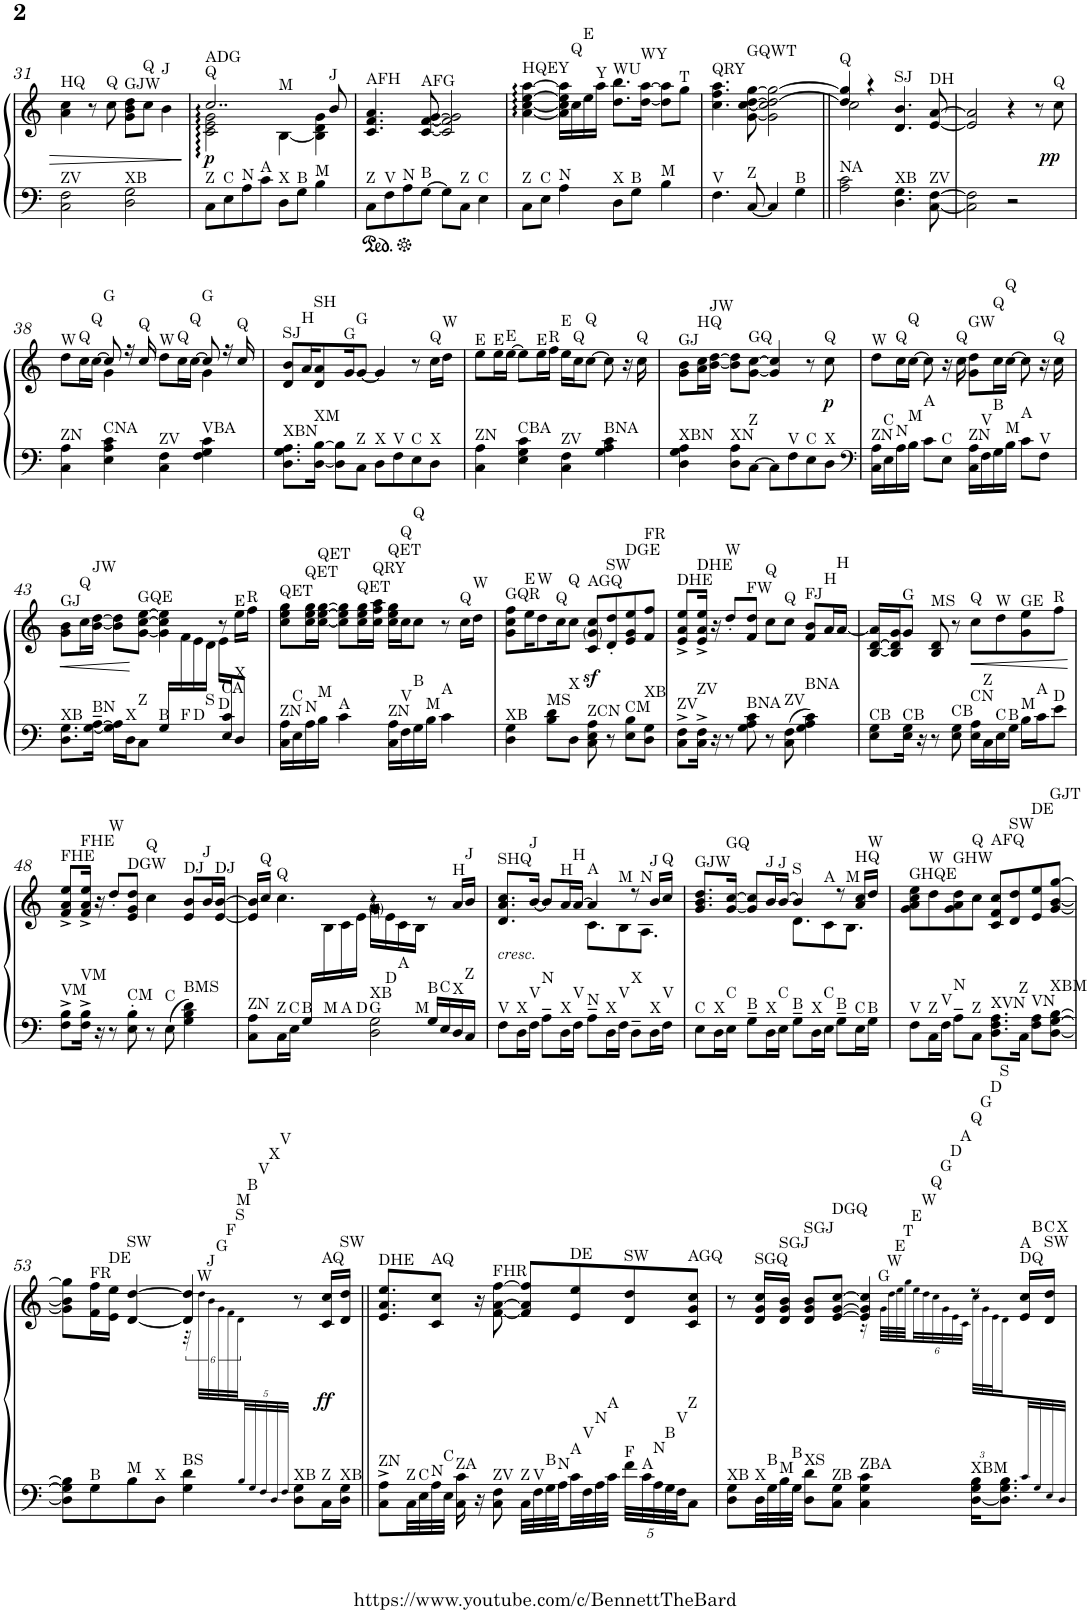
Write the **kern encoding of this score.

**kern	**kern	**dynam
*part1	*part1	*part1
*staff2	*staff1	*staff1/2
*I"Piano	*	*
*I'Pno.	*	*
!!LO:PB:g=z
*clefF4	*clefG2	*
*k[]	*k[]	*
*M4/4	*M4/4	*
=31	=31	=31
!	!LO:TX:a:t=HQ	!
!LO:TX:a:t=ZV	!	!
2C\ 2F\	4a\ 4cc\	.
.	8r	.
!	!LO:TX:a:t=Q	!
.	8cc\	.
!	!LO:TX:a:t=GJW	!
!LO:TX:a:t=XB	!	!
2D\ 2G\	8g\ 8b\ 8dd\L	.
!	!LO:TX:a:t=Q	!
.	8cc\J	.
!	!LO:TX:a:t=J	!
.	4b\	.
=32	=32	=32
*	*^	*
!	!LO:TX:a:t=Q	!	!
!	!LO:TX:a:t=ADG	!	!
!LO:TX:a:t=Z	!	!	!
!	!	!	!LO:DY:b
8C\L	2..cc/	2c\ 2e\ 2g\	p
!LO:TX:a:t=C	!	!	!
8E\	.	.	.
!LO:TX:a:t=N	!	!	!
8A\	.	.	.
!LO:TX:a:t=A	!	!	!
8c\J	.	.	.
!	!	!LO:TX:a:t=M	!
!LO:TX:a:t=X	!	!	!
8D\L	.	[4B\	.
!LO:TX:a:t=B	!	!	!
8G\J	.	.	.
!LO:TX:a:t=M	!	!	!
4B\	.	4B\] 4d\ 4g\	.
!	!LO:TX:a:t=J	!	!
.	8b/	.	.
*	*v	*v	*
=33	=33	=33
!	!LO:TX:a:t=AFH	!
!LO:TX:a:t=Z	!	!
8C\L	4.c/ 4.f/ 4.a/	.
!LO:TX:a:t=V	!	!
8F\	.	.
!LO:TX:a:t=N	!	!
8A\	.	.
!	!LO:TX:a:t=AFG	!
!LO:TX:a:t=B	!	!
[8G\J	[8c/ [8f/ [8g/	.
8G\L]	2c/] 2f/] 2g/]	.
!LO:TX:a:t=Z	!	!
8C\J	.	.
!LO:TX:a:t=C	!	!
4E\	.	.
=34	=34	=34
!	!LO:TX:a:t=HQEY	!
!LO:TX:a:t=Z	!	!
8C\L	[4a\ [4cc\ [4ee\ [4aa\	.
!LO:TX:a:t=C	!	!
8E\J	.	.
!LO:TX:a:t=N	!	!
4A\	16a\] 16cc\] 16ee\] 16aa\]LL	.
!	!LO:TX:a:t=Q	!
.	16cc\	.
!	!LO:TX:a:t=E	!
.	16ee\	.
!	!LO:TX:a:t=Y	!
.	16aa\JJ	.
!	!LO:TX:a:t=WU	!
!LO:TX:a:t=X	!	!
8D\L	8.dd\ 8.bb\L	.
!LO:TX:a:t=B	!	!
8G\J	.	.
!	!LO:TX:a:t=WY	!
.	[16dd\ [16aa\Jk	.
!LO:TX:a:t=M	!	!
4B\	8dd\] 8aa\]L	.
!	!LO:TX:a:t=T	!
.	8gg\J	.
=35	=35	=35
!	!LO:TX:a:t=QRY	!
!LO:TX:a:t=V	!	!
4.F\	4.cc\ 4.ff\ 4.aa\	.
!	!LO:TX:a:t=GQWT	!
!LO:TX:a:t=Z	!	!
[8C/	[8g\ [8cc\ [8dd\ [8gg\	.
4C/]	2g\] 2cc\] 2dd\_ 2gg\_	.
!LO:TX:a:t=B	!	!
4G\	.	.
=36||	=36||	=36||
*k[]	*k[]	*
*	*^	*
!	!LO:TX:a:t=Q	!	!
!LO:TX:a:t=NA	!	!	!
2A\ 2c\	4dd/] 4gg/]	2cc\	.
.	4r	.	.
!	!LO:TX:a:t=SJ	!	!
!LO:TX:a:t=XB	!	!	!
4.D\ 4.G\	4.d/ 4.b/	2ryy	.
!	!LO:TX:a:t=DH	!	!
!LO:TX:a:t=ZV	!	!	!
[8C\ [8F\	[8e/ [8a/	.	.
*	*v	*v	*
=37	=37	=37
2C\] 2F\]	2e/] 2a/]	.
2r	4r	.
.	8r	.
!	!LO:TX:a:t=Q	!
!	!	!LO:DY:b
.	8cc\	pp
!!LO:LB:g=z
=38	=38	=38
*	*^	*
!	!LO:TX:a:t=W	!	!
!LO:TX:a:t=ZN	!	!	!
4C\ 4A\	8dd\L	4ryy	.
!	!LO:TX:a:t=Q	!	!
.	16cc\L	.	.
!	!LO:TX:a:t=Q	!	!
.	[16cc\JJ	.	.
!	!LO:TX:a:t=G	!	!
!LO:TX:a:t=CNA	!	!	!
4E\ 4A\ 4c\	8cc/]	4g\	.
.	16r	.	.
!	!LO:TX:a:t=Q	!	!
.	16cc/	.	.
!	!LO:TX:a:t=W	!	!
!LO:TX:a:t=ZV	!	!	!
4C\ 4F\	8dd\L	4ryy	.
!	!LO:TX:a:t=Q	!	!
.	16cc\L	.	.
!	!LO:TX:a:t=Q	!	!
.	[16cc\JJ	.	.
!	!LO:TX:a:t=G	!	!
!LO:TX:a:t=VBA	!	!	!
4F\ 4G\ 4c\	8cc/]	4g\	.
.	16r	.	.
!	!LO:TX:a:t=Q	!	!
.	16cc/	.	.
*	*v	*v	*
=39	=39	=39
!	!LO:TX:a:t=SJ	!
!LO:TX:a:t=XBN	!	!
8.D\ 8.G\ 8.A\L	8d/ 8b/L	.
!	!LO:TX:a:t=H	!
.	16a/K	.
!	!LO:TX:a:t=SH	!
!LO:TX:a:t=XM	!	!
[16D\ [16B\Jk	8d/ 8a/	.
8D\] 8B\]L	.	.
!	!LO:TX:a:t=G	!
.	16g/K	.
!	!LO:TX:a:t=G	!
!LO:TX:a:t=Z	!	!
8C\J	[8g/J	.
!LO:TX:a:t=X	!	!
8D\L	4g/]	.
!LO:TX:a:t=V	!	!
8F\	.	.
!LO:TX:a:t=C	!	!
8E\	8r	.
!	!LO:TX:a:t=Q	!
!LO:TX:a:t=X	!	!
8D\J	16cc\LL	.
!	!LO:TX:a:t=W	!
.	16dd\JJ	.
=40	=40	=40
!	!LO:TX:a:t=E	!
!LO:TX:a:t=ZN	!	!
4C\ 4A\	8ee\L	.
!	!LO:TX:a:t=E	!
.	16ee\L	.
!	!LO:TX:a:t=E	!
.	[16ee\JJ	.
!LO:TX:a:t=CBA	!	!
4E\ 4G\ 4c\	8ee\L]	.
!	!LO:TX:a:t=E	!
.	16ee\L	.
!	!LO:TX:a:t=R	!
.	16ff\JJ	.
!	!LO:TX:a:t=E	!
!LO:TX:a:t=ZV	!	!
4C\ 4F\	16ee\LL	.
!	!LO:TX:a:t=Q	!
.	16cc\J	.
!	!LO:TX:a:t=Q	!
.	[8cc\J	.
!LO:TX:a:t=BNA	!	!
4G\ 4A\ 4c\	8cc\]	.
.	16r	.
!	!LO:TX:a:t=Q	!
.	16cc\	.
=41	=41	=41
!	!LO:TX:a:t=GJ	!
!LO:TX:a:t=XBN	!	!
4D\ 4G\ 4A\	8g\ 8b\L	.
!	!LO:TX:a:t=HQ	!
.	16a\ 16cc\L	.
!	!LO:TX:a:t=JW	!
.	[16b\ [16dd\JJ	.
!LO:TX:a:t=XN	!	!
8D\ 8A\L	8b\] 8dd\]L	.
!	!LO:TX:a:t=GQ	!
!LO:TX:a:t=Z	!	!
[8C\J	[8g\ [8cc\J	.
8C\L]	4g/] 4cc/]	.
!LO:TX:a:t=V	!	!
8F\	.	.
!LO:TX:a:t=C	!	!
8E\	8r	.
!	!LO:TX:a:t=Q	!
!LO:TX:a:t=X	!	!
!	!	!LO:DY:b
8D\J	8cc\	p
=42	=42	=42
*clefF4	*	*
!	!LO:TX:a:t=W	!
!LO:TX:a:t=ZN	!	!
16C\ 16A\LL	8dd\L	.
!LO:TX:a:t=C	!	!
16E\	.	.
!	!LO:TX:a:t=Q	!
!LO:TX:a:t=N	!	!
16A\	16cc\L	.
!	!LO:TX:a:t=Q	!
!LO:TX:a:t=M	!	!
16B\JJ	[16cc\JJ	.
!LO:TX:a:t=A	!	!
8c\L	8cc\]	.
!LO:TX:a:t=C	!	!
8E\J	16r	.
!	!LO:TX:a:t=Q	!
.	16cc\	.
!	!LO:TX:a:t=GW	!
!LO:TX:a:t=ZN	!	!
16C\ 16A\LL	8g\ 8dd\L	.
!LO:TX:a:t=V	!	!
16F\	.	.
!	!LO:TX:a:t=Q	!
!LO:TX:a:t=B	!	!
16G\	16cc\L	.
!	!LO:TX:a:t=Q	!
!LO:TX:a:t=M	!	!
16B\JJ	[16cc\JJ	.
!LO:TX:a:t=A	!	!
8c\L	8cc\]	.
!LO:TX:a:t=V	!	!
8F\J	16r	.
!	!LO:TX:a:t=Q	!
.	16cc\	.
!!LO:LB:g=z
=43	=43	=43
!	!LO:TX:a:t=GJ	!
!LO:TX:a:t=XB	!	!
!	!	!LO:HP:b
*	*^	*
8.D\ 8.G\L	8g\ 8b\L	16ryy	<
!	!LO:TX:a:t=Q	!	!
*	*v	*v	*
.	16cc\L	.
!	!LO:TX:a:t=JW	!
!LO:TX:a:t=BN	!	!
[16G\~ [16A\~Jk	[16b\ [16dd\JJ	.
16G\] 16A\]LL	8b\] 8dd\]L	.
!LO:TX:a:t=X	!	!
16D\J	.	.
!	!LO:TX:a:t=GQE	!
!LO:TX:a:t=Z	!	!
8C\J	[8g\ [8cc\ [8ee\J	[
!LO:TX:a:t=B	!	!
16G/LL	4g\] 4cc\] 4ee\]	.
*	*^	*
!LO:TX:a:t=F	!	!	!
16ryy	.	16f\	.
!LO:TX:a:t=D	!	!	!
16ryy	.	16e\	.
!LO:TX:a:t=S	!	!	!
16ryy	.	16d\JJ	.
!LO:TX:a:t=D	!	!	!
16ryy	8r	16e\LL	.
!LO:TX:a:t=CA	!	!	!
16E/ 16c/J	.	8.ryy	.
!	!LO:TX:a:t=E	!	!
!LO:TX:a:t=X	!	!	!
8D/J	16ee\LL	.	.
!	!LO:TX:a:t=R	!	!
.	16ff\JJ	.	.
*	*v	*v	*
=44	=44	=44
!	!LO:TX:a:t=QET	!
!LO:TX:a:t=ZN	!	!
16C\ 16A\LL	8cc\ 8ee\ 8gg\L	.
!LO:TX:a:t=C	!	!
16E\	.	.
!	!LO:TX:a:t=QET	!
!LO:TX:a:t=N	!	!
16A\	16cc\ 16ee\ 16gg\L	.
!	!LO:TX:a:t=QET	!
!LO:TX:a:t=M	!	!
16B\JJ	[16cc\ [16ee\ [16gg\JJ	.
!LO:TX:a:t=A	!	!
4c\	8cc\] 8ee\] 8gg\]L	.
!	!LO:TX:a:t=QET	!
.	16cc\ 16ee\ 16gg\L	.
!	!LO:TX:a:t=QRY	!
.	16cc\ 16ff\ 16aa\JJ	.
!	!LO:TX:a:t=QET	!
!LO:TX:a:t=ZN	!	!
16C\ 16A\LL	16cc\ 16ee\ 16gg\LL	.
!	!LO:TX:a:t=Q	!
!LO:TX:a:t=V	!	!
16F\	16cc\J	.
!	!LO:TX:a:t=Q	!
!LO:TX:a:t=B	!	!
16G\	8cc\J	.
!LO:TX:a:t=M	!	!
16B\JJ	.	.
!LO:TX:a:t=A	!	!
4c\	8r	.
!	!LO:TX:a:t=Q	!
.	16cc\LL	.
!	!LO:TX:a:t=W	!
.	16dd\JJ	.
=45	=45	=45
!	!LO:TX:a:t=GQR	!
!LO:TX:a:t=XB	!	!
4D\ 4G\	8g\ 8cc\ 8ff\L	.
!	!LO:TX:a:t=E	!
.	16ee\K	.
!	!LO:TX:a:t=W	!
.	8dd\	.
!LO:TX:a:t=MS	!	!
8B\ 8d\L	.	.
!	!LO:TX:a:t=Q	!
.	16cc\K	.
!	!LO:TX:a:t=Q	!
!LO:TX:a:t=X	!	!
8D\J	8cc\J	.
!	!LO:TX:a:t=AGQ	!
!LO:TX:a:t=ZCN	!	!
8C\ 8E\ 8A\	8c/z< 8g/z< 8cc/z<L	.
!	!LO:TX:a:t=SW	!
8r	8d/' 8dd/'	.
!	!LO:TX:a:t=DGE	!
!LO:TX:a:t=CM	!	!
8E\ 8B\L	8e/ 8g/ 8ee/	.
!	!LO:TX:a:t=FR	!
!LO:TX:a:t=XB	!	!
8D\ 8G\J	8f/ 8ff/J	.
=46	=46	=46
!	!LO:TX:a:t=DHE	!
!LO:TX:a:t=ZV	!	!
8C\^ 8F\^L	8e/^ 8a/^ 8ee/^L	.
!	!LO:TX:a:t=DHE	!
!LO:TX:a:t=ZV	!	!
16C\^ 16F\^Jk	16e/^ 16a/^ 16ee/^Jk	.
16r	16r	.
!	!LO:TX:a:t=W	!
8r	8dd'/L	.
!	!LO:TX:a:t=FW	!
!LO:TX:a:t=BNA	!	!
8G\ 8A\ 8c\	8f/ 8dd/J	.
!	!LO:TX:a:t=Q	!
8r	8cc\L	.
!	!LO:TX:a:t=Q	!
!LO:TX:a:t=ZV	!	!
8C\ 8F\	8cc\J	.
!	!LO:TX:a:t=FJ	!
!LO:TX:a:t=BNA	!	!
4G\' 4A\' 4c\'	8f/ 8b/L	.
!	!LO:TX:a:t=H	!
.	16a/L	.
!	!LO:TX:a:t=H	!
.	[16a/JJ	.
=47	=47	=47
!LO:TX:a:t=CB	!	!
8E\ 8G\L	[16B/ [16d/ 16a/]LL	.
.	16B/] 16d/] 16g/J	.
!	!LO:TX:a:t=G	!
!LO:TX:a:t=CB	!	!
16E\ 16G\Jk	8g/J	.
16r	.	.
!	!LO:TX:a:t=MS	!
8r	8B/ 8d/	.
!LO:TX:a:t=CB	!	!
8E\ 8G\	8r	.
!	!LO:TX:a:t=Q	!
!LO:TX:a:t=CN	!	!
!	!	!LO:HP:b
16E\ 16A\LL	8cc\L	<
!LO:TX:a:t=Z	!	!
16C\	.	.
!	!LO:TX:a:t=W	!
!LO:TX:a:t=C	!	!
16E\	8dd\	.
!LO:TX:a:t=B	!	!
16G\JJ	.	.
!	!LO:TX:a:t=GE	!
!LO:TX:a:t=M	!	!
16B\LL	8g\ 8ee\	.
!LO:TX:a:t=A	!	!
16c\J	.	.
!	!LO:TX:a:t=R	!
!LO:TX:a:t=D	!	!
8e\J	8ff\J	.
.	.	[
!!LO:LB:g=z
=48	=48	=48
!	!LO:TX:a:t=FHE	!
!LO:TX:a:t=VM	!	!
8F\^ 8B\^L	8f/^ 8a/^ 8ee/^L	.
!	!LO:TX:a:t=FHE	!
!LO:TX:a:t=VM	!	!
16F\^ 16B\^Jk	16f/^ 16a/^ 16ee/^Jk	.
16r	16r	.
!	!LO:TX:a:t=W	!
8r	8dd'/L	.
!	!LO:TX:a:t=DGW	!
!LO:TX:a:t=CM	!	!
8E\' 8B\'	8e/ 8g/ 8dd/J	.
!	!LO:TX:a:t=Q	!
8r	4cc\	.
!LO:TX:a:t=C	!	!
8E\	.	.
!	!LO:TX:a:t=DJ	!
!LO:TX:a:t=BMS	!	!
4G\' 4B\' 4d\'	8e/ 8b/L	.
!	!LO:TX:a:t=J	!
.	16b/L	.
!	!LO:TX:a:t=DJ	!
.	[16e/ [16b/JJ	.
=49	=49	=49
*^	*^	*
!LO:TX:a:t=ZN	!	!	!	!
*^	*	*	*	*
*	*	*^	*	*	*
*	*	*	*^	*	*	*
*	*	*	*	*^	*	*	*
*	*	*	*	*	*^	*	*	*
8C\ 8A\L	2ryy	4.ryy	4..ryy	2ryy	2ryy	2ryy	16e/] 16b/]LL	16ryy	.
!	!	!	!	!	!	!	!LO:TX:a:t=Q	!	!
*	*	*	*	*	*	*	*v	*v	*
.	.	.	.	.	.	.	16cc/JJ	.
!	!	!	!	!	!	!	!LO:TX:a:t=Q	!
!LO:TX:a:t=Z	!	!	!	!	!	!	!	!
16C\L	.	.	.	.	.	.	4.cc\	.
!LO:TX:a:t=C	!	!	!	!	!	!	!	!
16E\JJ	.	.	.	.	.	.	.	.
!LO:TX:a:t=B	!	!	!	!	!	!	!	!
16G/LL	.	.	.	.	.	.	.	.
*	*	*	*	*	*	*	*^	*
!LO:TX:a:t=M	!	!	!	!	!	!	!	!	!
4..ryy	.	.	.	.	.	.	.	16B\	.
!	!	!LO:TX:a:t=A	!	!	!	!	!	!	!
.	.	2ryy	.	.	.	.	.	16c\	.
!	!	!	!LO:TX:a:t=D	!	!	!	!	!	!
.	.	.	2ryy	.	.	.	.	16e\JJ	.
!	!LO:TX:a:t=G	!	!	!	!	!	!	!	!
!	!LO:TX:a:t=XB	!	!	!	!	!	!	!	!
.	2D\ 2G\	.	.	16ryy	8ryy	8.ryy	4r	16gni\LL	.
!	!	!	!	!LO:TX:a:t=D	!	!	!	!	!
.	.	.	.	4..ryy	.	.	.	16e\	.
!	!	!	!	!	!LO:TX:a:t=A	!	!	!	!
.	.	.	.	.	4.ryy	.	.	16c\	.
!	!	!	!	!	!	!LO:TX:a:t=M	!	!	!
.	.	.	.	.	.	4ryy	.	16B\JJ	.
!LO:TX:a:t=B	!	!	!	!	!	!	!	!	!
16G/LL	.	.	.	.	.	.	8r	4ryy	.
!LO:TX:a:t=C	!	!	!	!	!	!	!	!	!
16E/	.	.	.	.	.	.	.	.	.
!	!	!	!	!	!	!	!LO:TX:a:t=H	!	!
!LO:TX:a:t=X	!	!	!	!	!	!	!	!	!
16D/	.	8ryy	.	.	.	.	16a/LL	.	.
!	!	!	!	!	!	!	!LO:TX:a:t=J	!	!
!LO:TX:a:t=Z	!	!	!	!	!	!	!	!	!
16C/JJ	.	.	16ryy	.	.	16ryy	16b/JJ	.	.
*v	*v	*v	*v	*v	*v	*v	*	*	*
=50	=50	=50	=50
*k[]	*k[]	*	*
*^	*	*	*
*	*^	*	*	*
*	*	*^	*	*	*
*	*	*	*^	*	*	*
*	*	*	*	*^	*	*	*
*	*	*	*	*	*^	*	*	*
!	!	!	!	!	!	!	!LO:TX:a:t=SHQ	!	!
!	!	!	!	!	!	!	!LO:TX:b:i:t=cresc.	!	!
!LO:TX:a:t=V	!	!	!	!	!	!	!	!	!
*v	*v	*v	*v	*v	*v	*v	*	*	*
8F\L	8.d/ 8.a/ 8.cc/L	2ryy	.
!LO:TX:a:t=X	!	!	!
16D\L	.	.	.
!	!LO:TX:a:t=J	!	!
!LO:TX:a:t=V	!	!	!
16F\JJ	[16b/Jk	.	.
!LO:TX:a:t=N	!	!	!
8A~\L	8b/L]	.	.
!	!LO:TX:a:t=H	!	!
!LO:TX:a:t=X	!	!	!
16D\L	16a/L	.	.
!	!LO:TX:a:t=H	!	!
!LO:TX:a:t=V	!	!	!
16F\JJ	[16a/JJ	.	.
!	!LO:TX:a:t=A	!	!
!LO:TX:a:t=N	!	!	!
8A~\L	4a/]	8.c\L	.
!LO:TX:a:t=X	!	!	!
16D\L	.	.	.
!	!	!LO:TX:a:t=M	!
!LO:TX:a:t=V	!	!	!
16F\JJ	.	8B\	.
!LO:TX:a:t=X	!	!	!
8D~\L	8r	.	.
!	!	!LO:TX:a:t=N	!
.	.	8.A\J	.
!	!LO:TX:a:t=J	!	!
!LO:TX:a:t=X	!	!	!
16D\L	16b/LL	.	.
!	!LO:TX:a:t=Q	!	!
!LO:TX:a:t=V	!	!	!
16F\JJ	16cc/JJ	.	.
=51	=51	=51	=51
!	!LO:TX:a:t=GJW	!	!
!LO:TX:a:t=C	!	!	!
8E\L	8.g/ 8.b/ 8.dd/L	2ryy	.
!LO:TX:a:t=X	!	!	!
16D\L	.	.	.
!	!LO:TX:a:t=GQ	!	!
!LO:TX:a:t=C	!	!	!
16E\JJ	[16g/ [16cc/Jk	.	.
!LO:TX:a:t=B	!	!	!
8G~\L	8g/] 8cc/]L	.	.
!	!LO:TX:a:t=J	!	!
!LO:TX:a:t=X	!	!	!
16D\L	16b/L	.	.
!	!LO:TX:a:t=J	!	!
!LO:TX:a:t=C	!	!	!
16E\JJ	[16b/JJ	.	.
!	!LO:TX:a:t=S	!	!
!LO:TX:a:t=B	!	!	!
8G~\L	4b/]	8.d\L	.
!LO:TX:a:t=X	!	!	!
16D\L	.	.	.
!	!	!LO:TX:a:t=A	!
!LO:TX:a:t=C	!	!	!
16E\JJ	.	8c\	.
!LO:TX:a:t=B	!	!	!
8G~\L	8r	.	.
!	!	!LO:TX:a:t=M	!
.	.	8.B\J	.
!	!LO:TX:a:t=HQ	!	!
!LO:TX:a:t=C	!	!	!
16E\L	16a/ 16cc/LL	.	.
!	!LO:TX:a:t=W	!	!
!LO:TX:a:t=B	!	!	!
16G\JJ	16dd/JJ	.	.
*	*v	*v	*
=52	=52	=52
!	!LO:TX:a:t=GHQE	!
!LO:TX:a:t=V	!	!
8F\L	8g\ 8a\ 8cc\ 8ee\L	.
!	!LO:TX:a:t=W	!
!LO:TX:a:t=Z	!	!
16C\L	8dd\	.
!LO:TX:a:t=V	!	!
16F\JJ	.	.
!	!LO:TX:a:t=GHW	!
!LO:TX:a:t=N	!	!
8A~\L	8g\ 8a\ 8dd\	.
!	!LO:TX:a:t=Q	!
!LO:TX:a:t=Z	!	!
8C\J	8cc\J	.
!	!LO:TX:a:t=AFQ	!
!LO:TX:a:t=XVN	!	!
8.D\ 8.F\ 8.A\L	8c/ 8f/ 8cc/L	.
!	!LO:TX:a:t=SW	!
.	8d/ 8dd/	.
!LO:TX:a:t=Z	!	!
16C\Jk	.	.
!	!LO:TX:a:t=DE	!
!LO:TX:a:t=VN	!	!
8F\ 8A\L	8e/ 8ee/	.
!	!LO:TX:a:t=GJT	!
!LO:TX:a:t=XBM	!	!
[8D\ [8G\ [8B\J	[8g/ [8b/ [8gg/J	.
!!LO:LB:g=z
=53	=53	=53
*^	*^	*
*	*	*	*^	*
*	*	*	*	*^	*
*	*	*	*	*	*^	*
*	*	*	*	*	*	*^	*
8ryy	8D\] 8G\] 8B\]L	8g\] 8b\] 8gg\]L	2ryy	5%2ryy	5%2ryy	5%2..ryy	5%2ryy	.
!	!	!LO:TX:a:t=FR	!	!	!	!	!	!
!	!LO:TX:a:t=B	!	!	!	!	!	!	!
.	8G\	16f\ 16ff\L	.	.	.	.	.	.
!	!	!LO:TX:a:t=DE	!	!	!	!	!	!
.	.	16e\ 16ee\JJ	.	.	.	.	.	.
!	!	!LO:TX:a:t=SW	!	!	!	!	!	!
!	!LO:TX:a:t=M	!	!	!	!	!	!	!
.	8B\	[<4d/ [>4dd/	.	.	.	.	.	.
!	!LO:TX:a:t=X	!	!	!	!	!	!	!
.	8D\J	.	.	.	.	.	.	.
.	.	.	.	5ryy	5ryy	.	5ryy	.
!	!LO:TX:a:t=BS	!	!	!	!	!	!	!
.	4G\ 4d\	4d/] 4dd/]	48r	.	.	.	.	.
!	!	!	!LO:TX:a:t=W	!	!	!	!	!
.	.	.	48dd!\LLL	.	.	.	.	.
!	!	!	!LO:TX:a:t=J	!	!	!	!	!
.	.	.	48b!\	.	.	.	.	.
!	!	!	!LO:TX:a:t=G	!	!	!	!	!
.	.	.	48g!\	.	.	.	.	.
!	!	!	!LO:TX:a:t=F	!	!	!	!	!
.	.	.	48f!\	.	.	.	.	.
.	.	.	.	20ryy	20.ryy	.	10ryy	.
!	!	!	!LO:TX:a:t=S	!	!	!	!	!
.	.	.	48d!\	.	.	.	.	.
*Xbrackettup	*	*	*	*	*	*	*	*
!	!	!	!LO:TX:a:t=M	!	!	!	!	!
40B!/	.	.	4.ryy	.	.	.	.	.
!	!	!	!	!LO:TX:a:t=B	!	!	!	!
40G!/	.	.	.	5..ryy	.	.	.	.
!	!	!	!	!	!LO:TX:a:t=V	!	!	!
40F!/	.	.	.	.	5ryy	.	.	.
!	!	!	!	!	!	!LO:TX:a:t=X	!	!
40D!/	.	.	.	.	.	5.ryy	40ryy	.
!	!	!	!	!	!	!	!LO:TX:a:t=V	!
40F!/JJJ	.	.	.	.	.	.	5ryy	.
!LO:TX:a:t=XB	!	!	!	!	!	!	!	!
4ryy	8D\ 8G\L	8r	.	.	.	.	.	.
*	*	*clefX	*	*	*	*	*	*
!	!	!LO:TX:a:t=AQ	!	!	!	!	!	!
!	!LO:TX:a:t=Z	!	!	!	!	!	!	!
!	!	!	!	!	!	!	!	!LO:DY:b
.	16C\L	16c/ 16cc/LL	.	.	10ryy	.	.	ff
.	.	.	.	.	.	.	20.ryy	.
!	!	!LO:TX:a:t=SW	!	!	!	!	!	!
!	!LO:TX:a:t=XB	!	!	!	!	!	!	!
.	16D\ 16G\JJ	16d/ 16dd/JJ	.	.	.	.	.	.
.	.	.	.	.	40ryy	.	.	.
*v	*v	*	*	*	*	*	*	*
*	*v	*v	*v	*v	*v	*v	*
=54||	=54||	=54||
*k[]	*k[]	*
*^	*^	*
*	*	*	*^	*
*	*	*	*	*^	*
*	*	*	*	*	*^	*
*	*	*	*	*	*	*^	*
!	!	!LO:TX:a:t=DHE	!	!	!	!	!	!
!LO:TX:a:t=ZN	!	!	!	!	!	!	!	!
*v	*v	*	*	*	*	*	*	*
*	*v	*v	*v	*v	*v	*v	*
8C\^ 8A\^L	8.e/ 8.a/ 8.ee/L	.
!LO:TX:a:t=Z	!	!
32C\LL	.	.
!LO:TX:a:t=C	!	!
32E\	.	.
!	!LO:TX:a:t=AQ	!
!LO:TX:a:t=N	!	!
32A\	8c/ 8cc/J	.
!LO:TX:a:t=C	!	!
32E\JJJ	.	.
!LO:TX:a:t=ZA	!	!
16C\ 16c\	.	.
16r	16r	.
!	!LO:TX:a:t=FHR	!
!LO:TX:a:t=ZV	!	!
8C\ 8F\	[8f\ [8a\ [8ff\	.
!LO:TX:a:t=Z	!	!
32C\LLL	8f/] 8a/] 8ff/]L	.
!LO:TX:a:t=V	!	!
32F\	.	.
!LO:TX:a:t=B	!	!
32G\	.	.
!LO:TX:a:t=N	!	!
32A\	.	.
!	!LO:TX:a:t=DE	!
!LO:TX:a:t=A	!	!
32c\	8e/ 8ee/	.
!LO:TX:a:t=V	!	!
32F\	.	.
!LO:TX:a:t=N	!	!
32A\	.	.
!LO:TX:a:t=A	!	!
32c\JJJ	.	.
!	!LO:TX:a:t=SW	!
!LO:TX:a:t=F	!	!
40f\LLL	8d/ 8dd/	.
!LO:TX:a:t=A	!	!
40c\	.	.
!LO:TX:a:t=N	!	!
40A\	.	.
!LO:TX:a:t=B	!	!
40G\	.	.
!LO:TX:a:t=V	!	!
40F\JJ	.	.
!	!LO:TX:a:t=AGQ	!
!LO:TX:a:t=Z	!	!
8C\J	8c/ 8g/ 8cc/J	.
=55	=55	=55
*^	*^	*
!LO:TX:a:t=XB	!	!	!	!
*	*	*^	*^	*
2..ryy	8D\ 8G\L	8r	2ryy	2ryy	2ryy	.
!	!	!LO:TX:a:t=SGQ	!	!	!	!
!	!LO:TX:a:t=X	!	!	!	!	!
.	32D\LL	16d/ 16g/ 16cc/LL	.	.	.	.
!	!LO:TX:a:t=B	!	!	!	!	!
.	32G\	.	.	.	.	.
!	!	!LO:TX:a:t=SGJ	!	!	!	!
!	!LO:TX:a:t=M	!	!	!	!	!
.	32B\	16d/ 16g/ 16b/JJ	.	.	.	.
!	!LO:TX:a:t=B	!	!	!	!	!
.	32G\JJJ	.	.	.	.	.
!	!	!LO:TX:a:t=SGJ	!	!	!	!
!	!LO:TX:a:t=XS	!	!	!	!	!
.	8D\ 8d\L	8d/ 8g/ 8b/L	.	.	.	.
!	!	!LO:TX:a:t=DGQ	!	!	!	!
!	!LO:TX:a:t=ZB	!	!	!	!	!
.	8C\ 8G\J	[8e/ [8g/ [>8cc/J	.	.	.	.
!	!LO:TX:a:t=ZBA	!	!	!	!	!
.	4C\ 4G\ 4c\	4e/] 4g/] 4cc/]	16r	4ryy	4...ryy	.
!	!	!	!LO:TX:a:t=G	!	!	!
.	.	.	64g!\LLLL	.	.	.
!	!	!	!LO:TX:a:t=W	!	!	!
.	.	.	64dd!\	.	.	.
!	!	!	!LO:TX:a:t=E	!	!	!
.	.	.	64ee!\	.	.	.
!	!	!	!LO:TX:a:t=T	!	!	!
.	.	.	64gg!\J	.	.	.
*	*	*	*Xbrackettup	*	*	*
!	!	!	!LO:TX:a:t=E	!	!	!
.	.	.	48ee!\	.	.	.
!	!	!	!LO:TX:a:t=W	!	!	!
.	.	.	48dd!\	.	.	.
!	!	!	!LO:TX:a:t=Q	!	!	!
.	.	.	48cc!\	.	.	.
!	!	!	!LO:TX:a:t=G	!	!	!
.	.	.	48g!\	.	.	.
!	!	!	!LO:TX:a:t=D	!	!	!
.	.	.	48e!\	.	.	.
!	!	!	!LO:TX:a:t=A	!	!	!
.	.	.	48c!\JJJ	.	.	.
!	!	!LO:TX:a:t=Q	!	!	!	!
!	!LO:TX:a:t=XBM	!	!	!	!	!
.	[16D\ 16G\ 16B\KL	8r	48cc!\LLL	8ryy	.	.
!	!	!	!LO:TX:a:t=G	!	!	!
.	.	.	48g!\	.	.	.
!	!	!	!LO:TX:a:t=D	!	!	!
.	.	.	48e!\J	.	.	.
!	!	!	!LO:TX:a:t=S	!	!	!
.	8.D\] 8.G\ 8.B\J	.	16d!\	.	.	.
!	!	!LO:TX:a:t=DQ	!	!	!	!
!	!	!LO:TX:a:t=A	!	!	!	!
32cc!/L	.	16e/ 16cc/LL	8ryy	32ryy	.	.
!	!	!	!	!LO:TX:a:t=B	!	!
32gg!/	.	.	.	16.ryy	.	.
!	!	!LO:TX:a:t=SW	!	!	!	!
!	!	!LO:TX:a:t=C	!	!	!	!
32ee!/	.	16d/ 16dd/JJ	.	.	.	.
!	!	!	!	!	!LO:TX:a:t=X	!
32d!/JJJ	.	.	.	.	32ryy	.
*v	*v	*	*	*	*	*
*	*v	*v	*v	*v	*
=	=	=
*-	*-	*-
